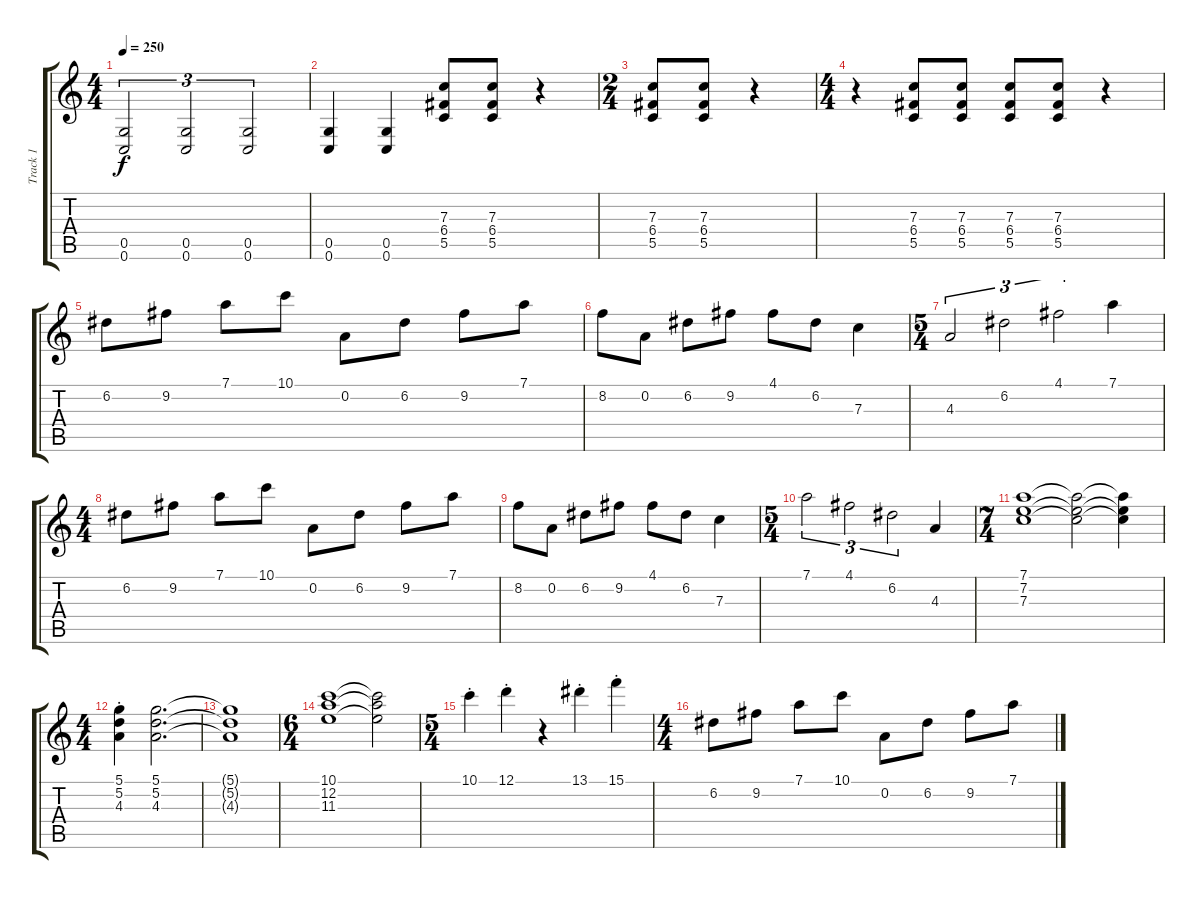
\track ("Track 1" "Track 1") {instrument distortionguitar}
\staff {score tabs}
\tuning (D4 A3 F3 C3 G2 C2) {hide}
\ts (4 4)
\tempo 250
\clef g2
\ks c
(0.5 0.6).2{tu (3 2) dy f} (0.5 0.6).2{tu (3 2)} (0.5 0.6).2{tu (3 2)} |
(0.5 0.6).4 (0.5 0.6).4 (7.3 6.4 5.5).8 (7.3 6.4 5.5).8 r.4 |
\ts (2 4)
(7.3 6.4 5.5).8 (7.3 6.4 5.5).8 r.4 |
\ts (4 4)
r.4 (7.3 6.4 5.5).8 (7.3 6.4 5.5).8 (7.3 6.4 5.5).8 (7.3 6.4 5.5).8 r.4 |
6.2.8 9.2.8 7.1.8 10.1.8 0.2.8 6.2.8 9.2.8 7.1.8 |
8.2.8 0.2.8 6.2.8 9.2.8 4.1.8 6.2.8 7.3.4 |
\ts (5 4)
4.3.2{tu (3 2)} 6.2.2{tu (3 2)} 4.1.2{tu (3 2)} 7.1.4 |
\ts (4 4)
6.2.8 9.2.8 7.1.8 10.1.8 0.2.8 6.2.8 9.2.8 7.1.8 |
8.2.8 0.2.8 6.2.8 9.2.8 4.1.8 6.2.8 7.3.4 |
\ts (5 4)
7.1.2{tu (3 2)} 4.1.2{tu (3 2)} 6.2.2{tu (3 2)} 4.3.4 |
\ts (7 4)
(7.1 7.2 7.3).1{instrument electricguitarmuted} (7.1{t} 7.2{t} 7.3{t}).2 (7.1{t} 7.2{t} 7.3{t}).4 |
\ts (4 4)
(5.1{st} 5.2{st} 4.3{st}).4 (5.1 5.2 4.3).2{d} |
(5.1{t} 5.2{t} 4.3{t}).1 |
\ts (6 4)
(10.1 12.2 11.3).1 (10.1{t} 12.2{t} 11.3{t}).2 |
\ts (5 4)
10.1{st}.4 12.1{st}.4 r.4 13.1{st}.4 15.1{st}.4 |
\ts (4 4)
6.2.8{instrument distortionguitar} 9.2.8 7.1.8 10.1.8 0.2.8 6.2.8 9.2.8 7.1.8
